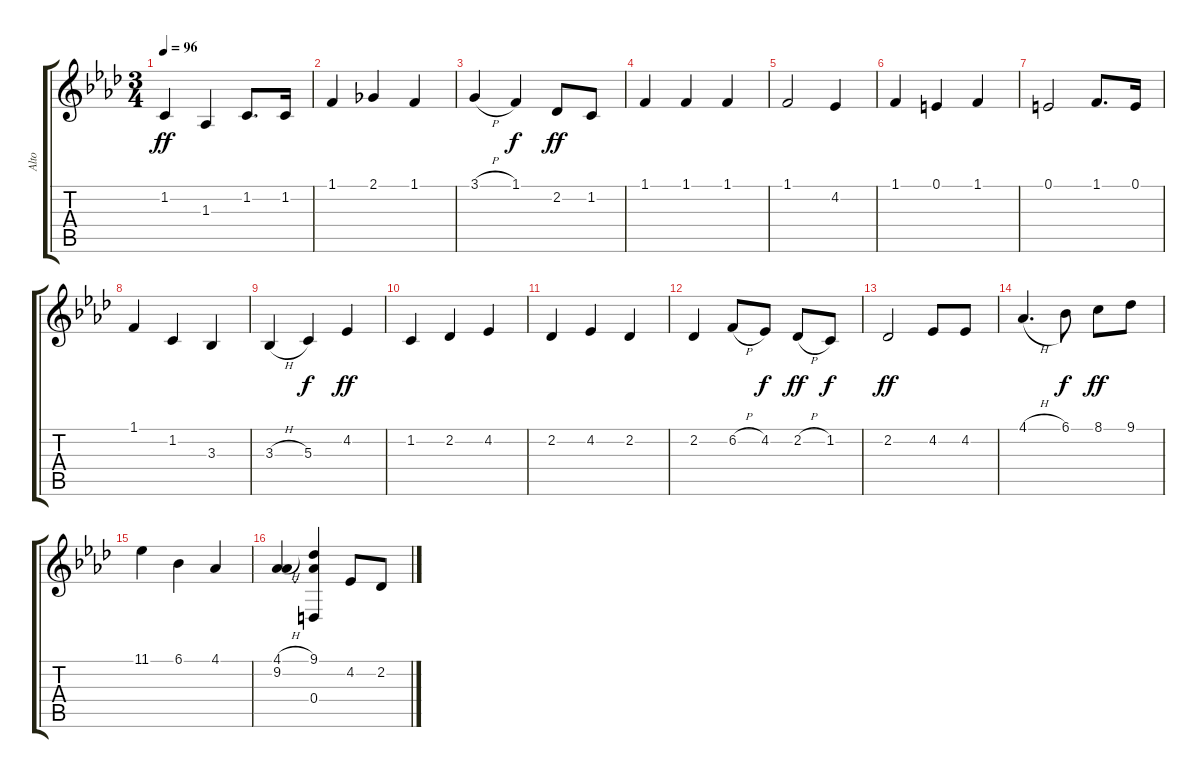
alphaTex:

\track ("Alto" "Alto") {instrument lead6voice}
\staff {score tabs}
\tuning (E4 B3 G3 D3 A2 E2) {hide}
\ts (3 4)
\tempo 96
\clef g2
\ks ab
1.2.4{dy ff} 1.3.4 1.2.8{d} 1.2.16 |
1.1.4 2.1.4 1.1.4 |
3.1{h}.4 1.1.4{dy f} 2.2.8{dy ff} 1.2.8 |
1.1.4 1.1.4 1.1.4 |
1.1.2 4.2.4 |
1.1.4 0.1.4 1.1.4 |
0.1.2 1.1.8{d} 0.1.16 |
1.1.4 1.2.4 3.3.4 |
3.3{h}.4 5.3.4{dy f} 4.2.4{dy ff} |
1.2.4 2.2.4 4.2.4 |
2.2.4 4.2.4 2.2.4 |
2.2.4 6.2{h}.8 4.2.8{dy f} 2.2{h}.8{dy ff} 1.2.8{dy f} |
2.2.2{dy ff} 4.2.8 4.2.8 |
4.1{h}.4{d} 6.1.8{dy f} 8.1.8{dy ff} 9.1.8 |
11.1.4 6.1.4 4.1.4 |
(4.1{h} 9.2).4 (9.1 9.2{t} 0.4).4 4.2.8 2.2.8
